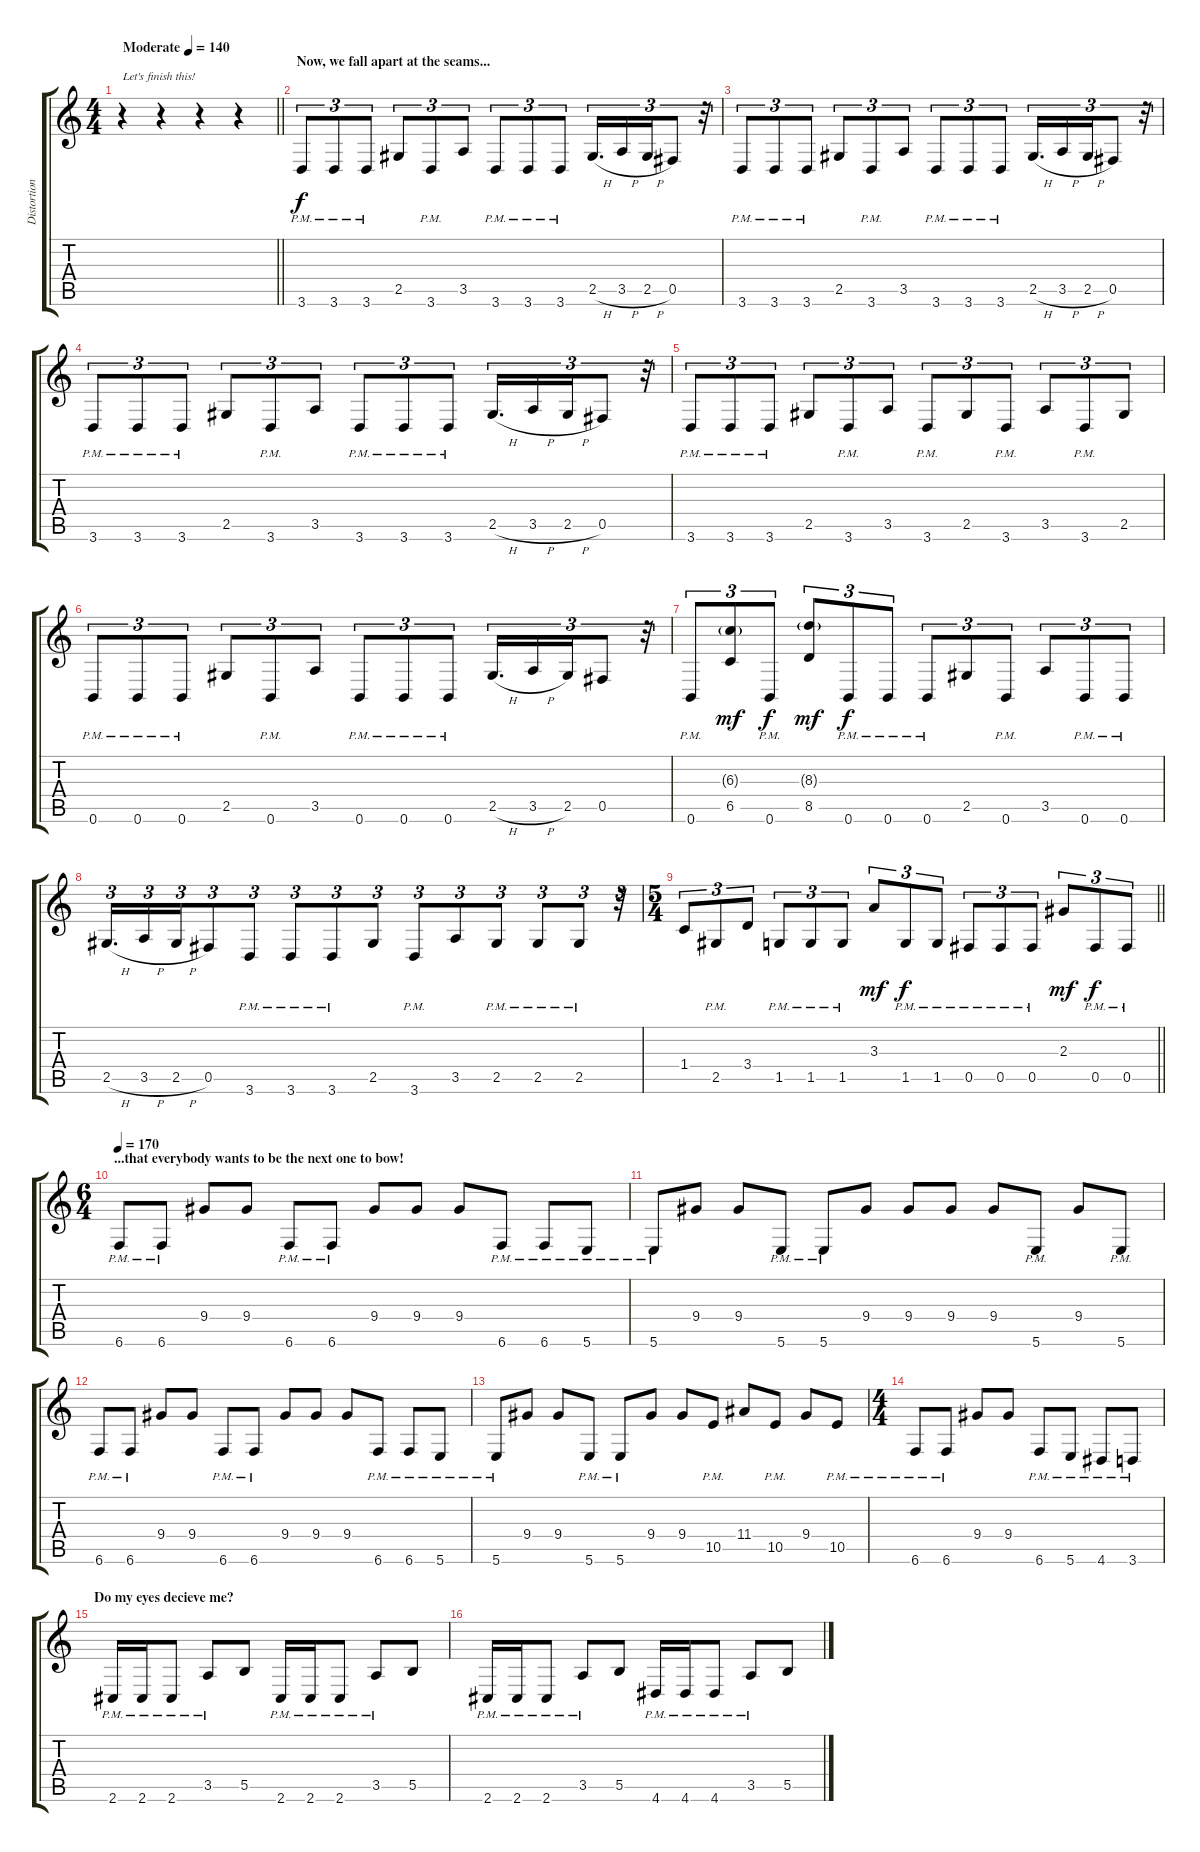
\track ("Distortion Guitar" "Distortion") {instrument distortionguitar}
\staff {score tabs}
\tuning (Eb4 B3 Gb3 B2 Gb2 B1) {hide}
\ts (4 4)
\tempo (140 "Moderate")
\clef g2
\barLineRight lightlight
\ks c
r.4{txt "Let's finish this!" dy f instrument distortionguitar} r.4 r.4 r.4 |
\section ("" "Now, we fall apart at the seams...")
3.6{pm}.8{tu (3 2)} 3.6{pm}.8{tu (3 2)} 3.6{pm}.8{tu (3 2)} 2.5.8{tu (3 2)} 3.6{pm}.8{tu (3 2)} 3.5.8{tu (3 2)} 3.6{pm}.8{tu (3 2)} 3.6{pm}.8{tu (3 2)} 3.6{pm}.8{tu (3 2)} 2.5{h}.16{d tu (3 2)} 3.5{h}.16{tu (3 2)} 2.5{h}.16{tu (3 2)} 0.5.8{tu (3 2)} r.32{tu (3 2)} |
3.6{pm}.8{tu (3 2)} 3.6{pm}.8{tu (3 2)} 3.6{pm}.8{tu (3 2)} 2.5.8{tu (3 2)} 3.6{pm}.8{tu (3 2)} 3.5.8{tu (3 2)} 3.6{pm}.8{tu (3 2)} 3.6{pm}.8{tu (3 2)} 3.6{pm}.8{tu (3 2)} 2.5{h}.16{d tu (3 2)} 3.5{h}.16{tu (3 2)} 2.5{h}.16{tu (3 2)} 0.5.8{tu (3 2)} r.32{tu (3 2)} |
3.6{pm}.8{tu (3 2)} 3.6{pm}.8{tu (3 2)} 3.6{pm}.8{tu (3 2)} 2.5.8{tu (3 2)} 3.6{pm}.8{tu (3 2)} 3.5.8{tu (3 2)} 3.6{pm}.8{tu (3 2)} 3.6{pm}.8{tu (3 2)} 3.6{pm}.8{tu (3 2)} 2.5{h}.16{d tu (3 2)} 3.5{h}.16{tu (3 2)} 2.5{h}.16{tu (3 2)} 0.5.8{tu (3 2)} r.32{tu (3 2)} |
3.6{pm}.8{tu (3 2)} 3.6{pm}.8{tu (3 2)} 3.6{pm}.8{tu (3 2)} 2.5.8{tu (3 2)} 3.6{pm}.8{tu (3 2)} 3.5.8{tu (3 2)} 3.6{pm}.8{tu (3 2)} 2.5.8{tu (3 2)} 3.6{pm}.8{tu (3 2)} 3.5.8{tu (3 2)} 3.6{pm}.8{tu (3 2)} 2.5.8{tu (3 2)} |
0.6{pm}.8{tu (3 2)} 0.6{pm}.8{tu (3 2)} 0.6{pm}.8{tu (3 2)} 2.5.8{tu (3 2)} 0.6{pm}.8{tu (3 2)} 3.5.8{tu (3 2)} 0.6{pm}.8{tu (3 2)} 0.6{pm}.8{tu (3 2)} 0.6{pm}.8{tu (3 2)} 2.5{h}.16{d tu (3 2)} 3.5{h}.16{tu (3 2)} 2.5.16{tu (3 2)} 0.5.8{tu (3 2)} r.32{tu (3 2)} |
0.6{pm}.8{tu (3 2)} (6.3{g} 6.5).8{tu (3 2) dy mf} 0.6{pm}.8{tu (3 2) dy f} (8.3{g} 8.5).8{tu (3 2) dy mf} 0.6{pm}.8{tu (3 2) dy f} 0.6{pm}.8{tu (3 2)} 0.6{pm}.8{tu (3 2)} 2.5.8{tu (3 2)} 0.6{pm}.8{tu (3 2)} 3.5.8{tu (3 2)} 0.6{pm}.8{tu (3 2)} 0.6{pm}.8{tu (3 2)} |
2.5{h}.16{d tu (3 2)} 3.5{h}.16{tu (3 2)} 2.5{h}.16{tu (3 2)} 0.5.8{tu (3 2)} 3.6{pm}.8{tu (3 2)} 3.6{pm}.8{tu (3 2)} 3.6{pm}.8{tu (3 2)} 2.5.8{tu (3 2)} 3.6{pm}.8{tu (3 2)} 3.5.8{tu (3 2)} 2.5{pm}.8{tu (3 2)} 2.5{pm}.8{tu (3 2)} 2.5{pm}.8{tu (3 2)} r.32{tu (3 2)} |
\ts (5 4)
\barLineRight lightlight
1.4.8{tu (3 2)} 2.5{pm}.8{tu (3 2)} 3.4.8{tu (3 2)} 1.5{pm}.8{tu (3 2)} 1.5{pm}.8{tu (3 2)} 1.5{pm}.8{tu (3 2)} 3.3.8{tu (3 2) dy mf} 1.5{pm}.8{tu (3 2) dy f} 1.5{pm}.8{tu (3 2)} 0.5{pm}.8{tu (3 2)} 0.5{pm}.8{tu (3 2)} 0.5{pm}.8{tu (3 2)} 2.3.8{tu (3 2) dy mf} 0.5{pm}.8{tu (3 2) dy f} 0.5{pm}.8{tu (3 2)} |
\ts (6 4)
\section ("" "...that everybody wants to be the next one to bow!")
\tempo 170
6.6{pm}.8 6.6{pm}.8 9.4.8 9.4.8 6.6{pm}.8 6.6{pm}.8 9.4.8 9.4.8 9.4.8 6.6{pm}.8 6.6{pm}.8 5.6{pm}.8 |
5.6{pm}.8 9.4.8 9.4.8 5.6{pm}.8 5.6{pm}.8 9.4.8 9.4.8 9.4.8 9.4.8 5.6{pm}.8 9.4.8 5.6{pm}.8 |
6.6{pm}.8 6.6{pm}.8 9.4.8 9.4.8 6.6{pm}.8 6.6{pm}.8 9.4.8 9.4.8 9.4.8 6.6{pm}.8 6.6{pm}.8 5.6{pm}.8 |
5.6{pm}.8 9.4.8 9.4.8 5.6{pm}.8 5.6{pm}.8 9.4.8 9.4.8 10.5{pm}.8 11.4.8 10.5{pm}.8 9.4.8 10.5{pm}.8 |
\ts (4 4)
6.6{pm}.8 6.6{pm}.8 9.4.8 9.4.8 6.6{pm}.8 5.6{pm}.8 4.6{pm}.8 3.6{pm}.8 |
\section ("" "Do my eyes decieve me?")
2.6{pm}.16 2.6{pm}.16 2.6{pm}.8 3.5{pm}.8 5.5.8 2.6{pm}.16 2.6{pm}.16 2.6{pm}.8 3.5{pm}.8 5.5.8 |
2.6{pm}.16 2.6{pm}.16 2.6{pm}.8 3.5{pm}.8 5.5.8 4.6{pm}.16 4.6{pm}.16 4.6{pm}.8 3.5{pm}.8 5.5.8
